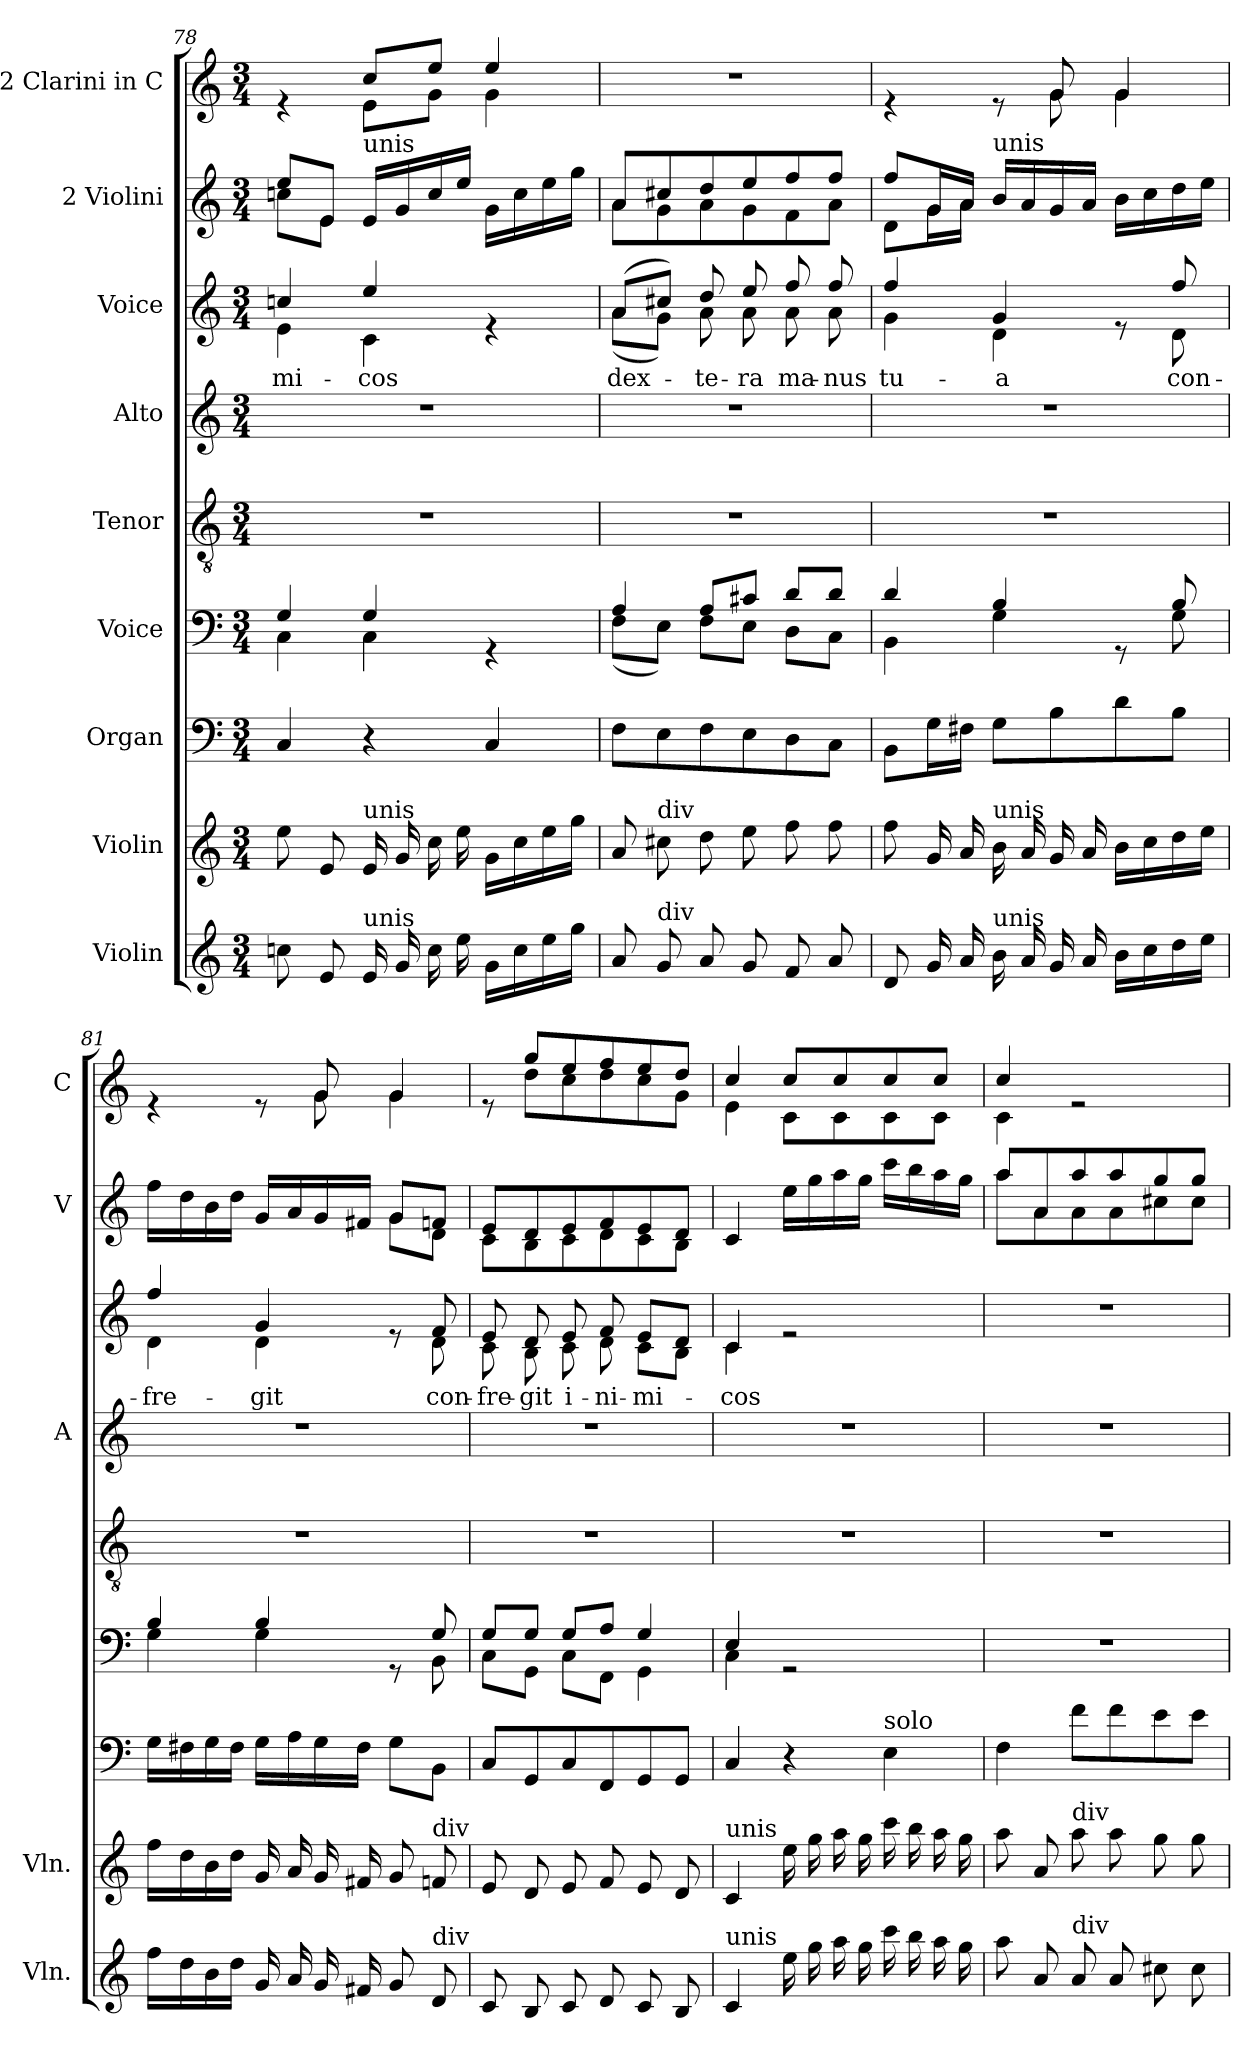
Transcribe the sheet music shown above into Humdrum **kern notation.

**kern	**kern	**kern	**kern	**kern	**kern	**kern	**text	**kern	**kern
*part9	*part8	*part7	*part6	*part5	*part4	*part3	*part3	*part2	*part1
*staff9	*staff8	*staff7	*staff6	*staff5	*staff4	*staff3	*staff3	*staff2	*staff1
*I"Violin	*I"Violin	*I"Organ	*I"Voice	*I"Tenor	*I"Alto	*I"Voice	*	*I"2 Violini	*I"2 Clarini in C
*I'Vln.	*I'Vln.	*	*	*	*I'A	*	*	*I'V	*I'C
*clefG2	*clefG2	*clefF4	*clefF4	*clefGv2	*clefG2	*clefG2	*	*clefG2	*clefG2
*k[]	*k[]	*k[]	*k[]	*k[]	*k[]	*k[]	*	*k[]	*k[]
*M3/4	*M3/4	*M3/4	*M3/4	*M3/4	*M3/4	*M3/4	*	*M3/4	*M3/4
=78	=78	=78	=78	=78	=78	=78	=78	=78	=78
*	*	*	*^	*	*	*^	*	*	*
!	!	!	!	!	!	!	!	!	!LO:LY:b	!	!
*	*	*	*	*	*	*	*	*	*	*^	*^
8ccn\	8ee\	4C/	4G/	4C\	2.r	2.r	4ccn/	4e\	-mi-	8ee/L	8ccn\L	4re	4ryy
8e/	8e/	.	.	.	.	.	.	.	.	8e/J	8e\J	.	.
!	!	!	!	!	!	!	!	!	!	!LO:TX:a:t=unis	!	!	!
!	!LO:TX:a:t=unis	!	!	!	!	!	!	!	!	!	!	!	!
!LO:TX:a:t=unis	!	!	!	!	!	!	!	!	!	!	!	!	!
!	!	!	!	!	!	!	!	!	!LO:LY:b	!	!	!	!
16e/	16e/	4r	4G/	4C\	.	.	4ee/	4c\	-cos	16e/LL	2ryy	8cc/L	8e\L
16g/	16g/	.	.	.	.	.	.	.	.	16g/	.	.	.
16cc\	16cc\	.	.	.	.	.	.	.	.	16cc/	.	8ee/J	8g\J
16ee\	16ee\	.	.	.	.	.	.	.	.	16ee/JJ	.	.	.
16g/LL	16g/LL	4C/	4rGG	4ryy	.	.	4re	4ryy	.	16g\LL	.	4ee/	4g\
16cc\	16cc\	.	.	.	.	.	.	.	.	16cc\	.	.	.
16ee\	16ee\	.	.	.	.	.	.	.	.	16ee\	.	.	.
16gg\JJ	16gg\JJ	.	.	.	.	.	.	.	.	16gg\JJ	.	.	.
*	*	*	*	*	*	*	*	*	*	*	*	*v	*v
=79	=79	=79	=79	=79	=79	=79	=79	=79	=79	=79	=79	=79
!	!	!	!	!	!	!	!	!	!LO:LY:b	!	!	!
8a/	8a/	8F\L	4A/	(8F\L	2.r	2.r	(8a/L	(8a\L	dex-	8a/L	8a\L	2.r
!	!LO:TX:a:t=div	!	!	!	!	!	!	!	!	!	!	!
!LO:TX:a:t=div	!	!	!	!	!	!	!	!	!	!	!	!
8g/	8cc#X\	8E\	.	8E\J)	.	.	8cc#X/J)	8g\J)	.	8cc#X/	8g\	.
!	!	!	!	!	!	!	!	!	!LO:LY:b	!	!	!
8a/	8dd\	8F\	8A/L	8F\L	.	.	8dd/	8a\	-te-	8dd/	8a\	.
!	!	!	!	!	!	!	!	!	!LO:LY:b	!	!	!
8g/	8ee\	8E\	8c#X/J	8E\J	.	.	8ee/	8a\	-ra	8ee/	8g\	.
!	!	!	!	!	!	!	!	!	!LO:LY:b	!	!	!
8f/	8ff\	8D\	8d/L	8D\L	.	.	8ff/	8a\	ma-	8ff/	8f\	.
!	!	!	!	!	!	!	!	!	!LO:LY:b	!	!	!
8a/	8ff\	8C\J	8d/J	8C\J	.	.	8ff/	8a\	-nus	8ff/J	8a\J	.
!!LO:LB:g=z
=80	=80	=80	=80	=80	=80	=80	=80	=80	=80	=80	=80	=80
!	!	!	!	!	!	!	!	!	!LO:LY:b	!	!	!
*	*	*	*	*	*	*	*	*	*	*	*	*^
8d/	8ff\	8BB\L	4d/	4BB\	2.r	2.r	4ff/	4g\	tu-	8ff/L	8d\L	4re	4.ryy
16g/	16g/	16G\L	.	.	.	.	.	.	.	16g/L	16g\L	.	.
16a/	16a/	16F#X\JJ	.	.	.	.	.	.	.	16a/JJ	16a\JJ	.	.
!	!	!	!	!	!	!	!	!	!	!LO:TX:a:t=unis	!	!	!
!	!LO:TX:a:t=unis	!	!	!	!	!	!	!	!	!	!	!	!
!LO:TX:a:t=unis	!	!	!	!	!	!	!	!	!	!	!	!	!
!	!	!	!	!	!	!	!	!	!LO:LY:b	!	!	!	!
16b\	16b\	8G\L	4B/	4G\	.	.	4g/	4d\	-a	16b/LL	2ryy	8re	.
16a/	16a/	.	.	.	.	.	.	.	.	16a/	.	.	.
16g/	16g/	8B\	.	.	.	.	.	.	.	16g/	.	8g/	8g\
16a/	16a/	.	.	.	.	.	.	.	.	16a/JJ	.	.	.
16b\LL	16b\LL	8d\	8rGG	8ryy	.	.	8re	8ryy	.	16b\LL	.	4g/	4g\
16cc\	16cc\	.	.	.	.	.	.	.	.	16cc\	.	.	.
!	!	!	!	!	!	!	!	!	!LO:LY:b	!	!	!	!
16dd\	16dd\	8B\J	8B/	8G\	.	.	8ff/	8d\	con-	16dd\	.	.	.
16ee\JJ	16ee\JJ	.	.	.	.	.	.	.	.	16ee\JJ	.	.	.
=81	=81	=81	=81	=81	=81	=81	=81	=81	=81	=81	=81	=81	=81
!	!	!	!	!	!	!	!	!	!LO:LY:b	!	!	!	!
16ff\LL	16ff\LL	16G\LL	4B/	4G\	2.r	2.r	4ff/	4d\	-fre-	16ff\LL	2ryy	4re	4.ryy
16dd\	16dd\	16F#X\	.	.	.	.	.	.	.	16dd\	.	.	.
16b\	16b\	16G\	.	.	.	.	.	.	.	16b\	.	.	.
16dd\JJ	16dd\JJ	16F#\JJ	.	.	.	.	.	.	.	16dd\JJ	.	.	.
!	!	!	!	!	!	!	!	!	!LO:LY:b	!	!	!	!
16g/	16g/	16G\LL	4B/	4G\	.	.	4g/	4d\	-git	16g/LL	.	8re	.
16a/	16a/	16A\	.	.	.	.	.	.	.	16a/	.	.	.
16g/	16g/	16G\	.	.	.	.	.	.	.	16g/	.	8g/	8g\
16f#X/	16f#X/	16F#\JJ	.	.	.	.	.	.	.	16f#X/JJ	.	.	.
8g/	8g/	8G\L	8rGG	8ryy	.	.	8re	8ryy	.	8g/L	8g\L	4g/	4g\
!	!LO:TX:a:t=div	!	!	!	!	!	!	!	!	!	!	!	!
!LO:TX:a:t=div	!	!	!	!	!	!	!	!	!	!	!	!	!
!	!	!	!	!	!	!	!	!	!LO:LY:b	!	!	!	!
8d/	8fn/	8BB\J	8G/	8BB\	.	.	8f/	8d\	con-	8fn/J	8d\J	.	.
=82	=82	=82	=82	=82	=82	=82	=82	=82	=82	=82	=82	=82	=82
!	!	!	!	!	!	!	!	!	!LO:LY:b	!	!	!	!
8c/	8e/	8C/L	8G/L	8C\L	2.r	2.r	8e/	8c\	-fre-	8e/L	8c\L	8re	8ryy
!	!	!	!	!	!	!	!	!	!LO:LY:b	!	!	!	!
8B/	8d/	8GG/	8G/J	8GG\J	.	.	8d/	8B\	-git	8d/	8B\	8gg/L	8dd\L
!	!	!	!	!	!	!	!	!	!LO:LY:b	!	!	!	!
8c/	8e/	8C/	8G/L	8C\L	.	.	8e/	8c\	i-	8e/	8c\	8ee/	8cc\
!	!	!	!	!	!	!	!	!	!LO:LY:b	!	!	!	!
8d/	8f/	8FF/	8A/J	8FF\J	.	.	8f/	8d\	-ni-	8f/	8d\	8ff/	8dd\
!	!	!	!	!	!	!	!	!	!LO:LY:b	!	!	!	!
8c/	8e/	8GG/	4G/	4GG\	.	.	8e/L	8c\L	-mi-	8e/	8c\	8ee/	8cc\
8B/	8d/	8GG/J	.	.	.	.	8d/J	8B\J	.	8d/J	8B\J	8dd/J	8g\J
=83	=83	=83	=83	=83	=83	=83	=83	=83	=83	=83	=83	=83	=83
!	!	!	!	!	!	!	!	!	!	!LO:TX:a:t=unis	!	!	!
!	!LO:TX:a:t=unis	!	!	!	!	!	!	!	!	!	!	!	!
!LO:TX:a:t=unis	!	!	!	!	!	!	!	!	!	!	!	!	!
!	!	!	!	!	!	!	!	!	!LO:LY:b	!	!	!	!
*	*	*	*	*	*	*	*	*	*	*v	*v	*	*
4c/	4c/	4C/	4E/	4C\	2.r	2.r	4c/	4c\	-cos	4c/	4cc/	4e\
16ee\	16ee\	4r	2rGG	2ryy	.	.	2re	2ryy	.	16ee\LL	8cc/L	8c\L
16gg\	16gg\	.	.	.	.	.	.	.	.	16gg\	.	.
16aa\	16aa\	.	.	.	.	.	.	.	.	16aa\	8cc/	8c\
16gg\	16gg\	.	.	.	.	.	.	.	.	16gg\JJ	.	.
!	!	!LO:TX:a:t=solo	!	!	!	!	!	!	!	!	!	!
16ccc\	16ccc\	4E\	.	.	.	.	.	.	.	16ccc\LL	8cc/	8c\
16bb\	16bb\	.	.	.	.	.	.	.	.	16bb\	.	.
16aa\	16aa\	.	.	.	.	.	.	.	.	16aa\	8cc/J	8c\J
16gg\	16gg\	.	.	.	.	.	.	.	.	16gg\JJ	.	.
*	*	*	*v	*v	*	*	*v	*v	*	*	*	*
=84	=84	=84	=84	=84	=84	=84	=84	=84	=84	=84
*	*	*	*	*	*	*	*	*^	*	*
8aa\	8aa\	4F\	2.r	2.r	2.r	2.r	.	8aa/L	8aa\L	4cc/	4c\
8a/	8a/	.	.	.	.	.	.	8a/	8a\	.	.
!	!LO:TX:a:t=div	!	!	!	!	!	!	!	!	!	!
!LO:TX:a:t=div	!	!	!	!	!	!	!	!	!	!	!
8a/	8aa\	8f\L	.	.	.	.	.	8aa/	8a\	2re	2ryy
8a/	8aa\	8f\	.	.	.	.	.	8aa/	8a\	.	.
8cc#X\	8gg\	8e\	.	.	.	.	.	8gg/	8cc#X\	.	.
8cc#\	8gg\	8e\J	.	.	.	.	.	8gg/J	8cc#\J	.	.
*	*	*	*	*	*	*	*	*v	*v	*	*
*	*	*	*	*	*	*	*	*	*v	*v
=	=	=	=	=	=	=	=	=	=
*-	*-	*-	*-	*-	*-	*-	*-	*-	*-
